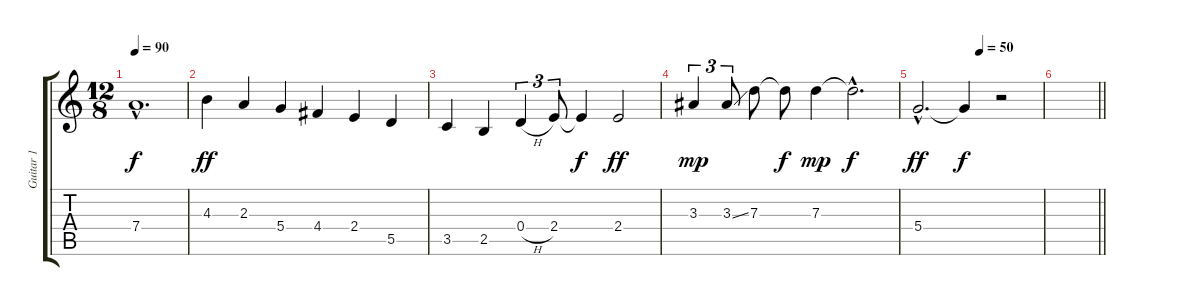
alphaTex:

\track ("Guitar 1" "Guitar 1") {instrument overdrivenguitar}
\staff {score tabs}
\tuning (E4 B3 G3 D3 A2 E2) {hide}
\ts (12 8)
\tempo 90
\clef g2
\ks c
7.4{hac t}.1{d dy f} |
4.3.4{dy ff} 2.3.4 5.4.4 4.4.4 2.4.4 5.5.4 |
3.5.4 2.5.4 0.4{h}.4{tu (3 2)} 2.4.8{tu (3 2)} 2.4{t}.4{dy f} 2.4.2{dy ff} |
3.3.4{tu (3 2) dy mp} 3.3{ss}.8{tu (3 2)} 7.3.8 7.3{t}.8{dy f} 7.3.4{dy mp} 7.3{hac t}.2{d dy f} |
\tempo (50 0.5)
5.4{hac}.2{d dy ff volume 6} 5.4{t}.4{dy f} r.2 |
\barLineRight lightlight
